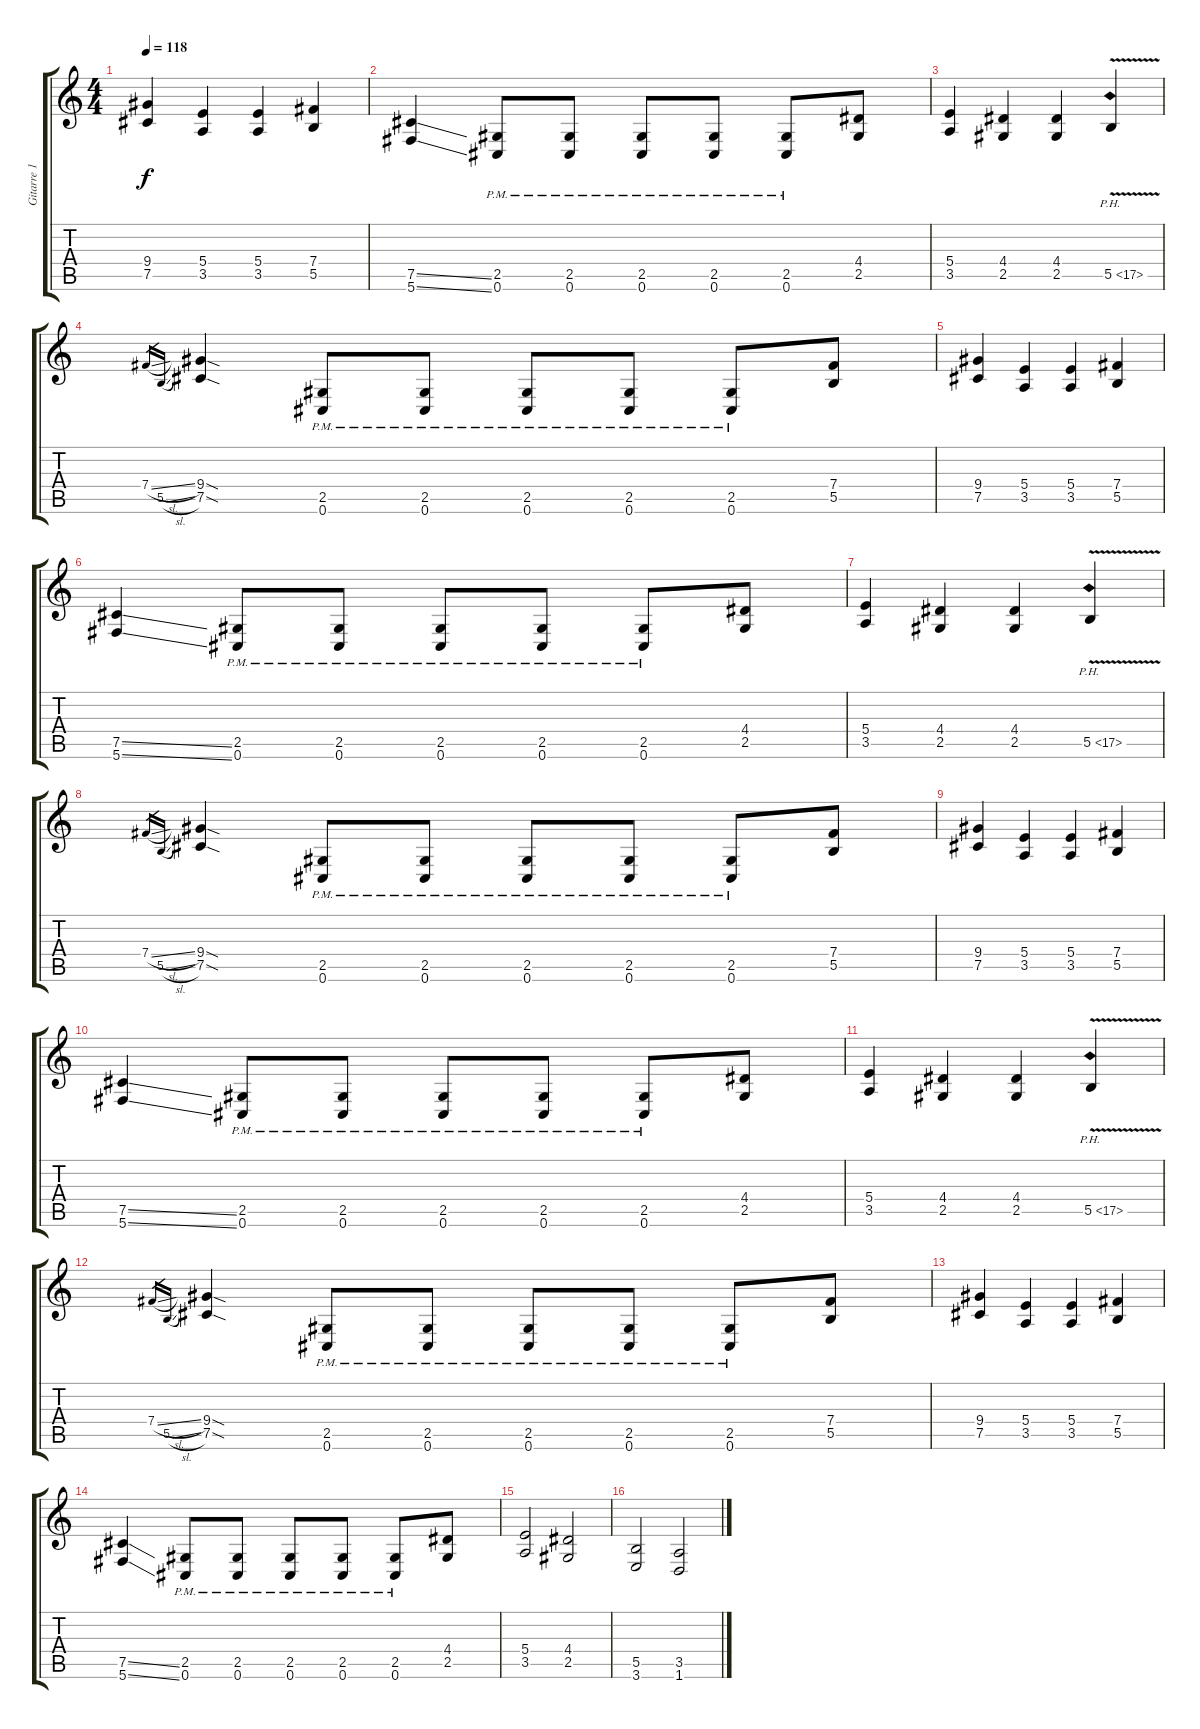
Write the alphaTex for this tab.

\track ("Gitarre 1 (left)" "Gitarre 1 ") {instrument distortionguitar}
\staff {score tabs}
\tuning (Db4 Ab3 E3 B2 Gb2 Db2) {hide}
\ts (4 4)
\tempo 118
\clef g2
\ks c
(9.4 7.5).4{dy f} (5.4 3.5).4 (5.4 3.5).4 (7.4 5.5).4 |
(7.5{ss} 5.6{ss}).4 (2.5{pm} 0.6).8 (2.5{pm} 0.6).8 (2.5{pm} 0.6).8 (2.5{pm} 0.6).8 (2.5{pm} 0.6).8 (4.4 2.5).8 |
(5.4 3.5).4 (4.4 2.5).4 (4.4 2.5).4 5.5{ph 12 v}.4 |
7.4{sl}.16{gr} 5.5{sl}.16{gr} (9.4{sod} 7.5{sod}).4 (2.5{pm} 0.6).8 (2.5{pm} 0.6).8 (2.5{pm} 0.6).8 (2.5{pm} 0.6).8 (2.5{pm} 0.6).8 (7.4 5.5).8 |
(9.4 7.5).4 (5.4 3.5).4 (5.4 3.5).4 (7.4 5.5).4 |
(7.5{ss} 5.6{ss}).4 (2.5{pm} 0.6).8 (2.5{pm} 0.6).8 (2.5{pm} 0.6).8 (2.5{pm} 0.6).8 (2.5{pm} 0.6).8 (4.4 2.5).8 |
(5.4 3.5).4 (4.4 2.5).4 (4.4 2.5).4 5.5{ph 12 v}.4 |
7.4{sl}.16{gr} 5.5{sl}.16{gr} (9.4{sod} 7.5{sod}).4 (2.5{pm} 0.6).8 (2.5{pm} 0.6).8 (2.5{pm} 0.6).8 (2.5{pm} 0.6).8 (2.5{pm} 0.6).8 (7.4 5.5).8 |
(9.4 7.5).4 (5.4 3.5).4 (5.4 3.5).4 (7.4 5.5).4 |
(7.5{ss} 5.6{ss}).4 (2.5{pm} 0.6).8 (2.5{pm} 0.6).8 (2.5{pm} 0.6).8 (2.5{pm} 0.6).8 (2.5{pm} 0.6).8 (4.4 2.5).8 |
(5.4 3.5).4 (4.4 2.5).4 (4.4 2.5).4 5.5{ph 12 v}.4 |
7.4{sl}.16{gr} 5.5{sl}.16{gr} (9.4{sod} 7.5{sod}).4 (2.5{pm} 0.6).8 (2.5{pm} 0.6).8 (2.5{pm} 0.6).8 (2.5{pm} 0.6).8 (2.5{pm} 0.6).8 (7.4 5.5).8 |
(9.4 7.5).4 (5.4 3.5).4 (5.4 3.5).4 (7.4 5.5).4 |
(7.5{ss} 5.6{ss}).4 (2.5{pm} 0.6).8 (2.5{pm} 0.6).8 (2.5{pm} 0.6).8 (2.5{pm} 0.6).8 (2.5{pm} 0.6).8 (4.4 2.5).8 |
(5.4 3.5).2 (4.4 2.5).2 |
(5.5 3.6).2 (3.5 1.6).2
